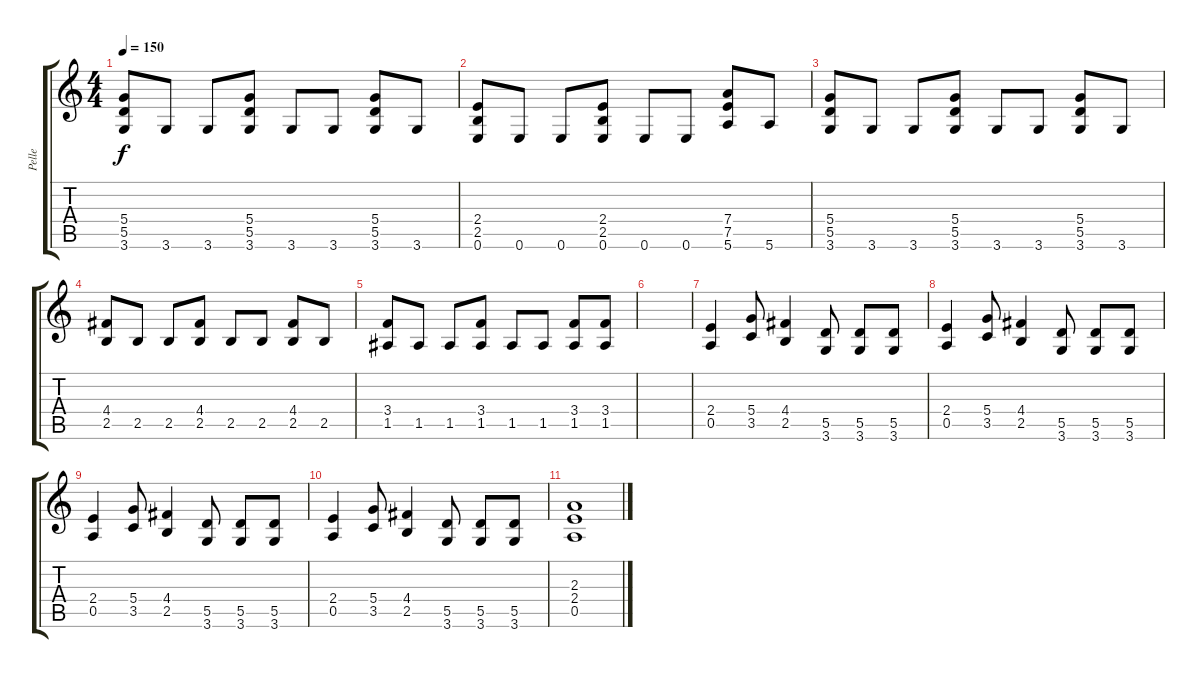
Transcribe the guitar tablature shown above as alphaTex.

\track ("Pelle" "Pelle") {instrument distortionguitar}
\staff {score tabs}
\tuning (E4 B3 G3 D3 A2 E2) {hide}
\ts (4 4)
\tempo 150
\clef g2
\ks c
(5.4 5.5 3.6).8{dy f} 3.6.8 3.6.8 (5.4 5.5 3.6).8 3.6.8 3.6.8 (5.4 5.5 3.6).8 3.6.8 |
(2.4 2.5 0.6).8 0.6.8 0.6.8 (2.4 2.5 0.6).8 0.6.8 0.6.8 (7.4 7.5 5.6).8 5.6.8 |
(5.4 5.5 3.6).8 3.6.8 3.6.8 (5.4 5.5 3.6).8 3.6.8 3.6.8 (5.4 5.5 3.6).8 3.6.8 |
(4.4 2.5).8 2.5.8 2.5.8 (4.4 2.5).8 2.5.8 2.5.8 (4.4 2.5).8 2.5.8 |
(3.4 1.5).8 1.5.8 1.5.8 (3.4 1.5).8 1.5.8 1.5.8 (3.4 1.5).8 (3.4 1.5).8 |
|
(2.4 0.5).4 (5.4 3.5).8 (4.4 2.5).4 (5.5 3.6).8 (5.5 3.6).8 (5.5 3.6).8 |
(2.4 0.5).4 (5.4 3.5).8 (4.4 2.5).4 (5.5 3.6).8 (5.5 3.6).8 (5.5 3.6).8 |
(2.4 0.5).4 (5.4 3.5).8 (4.4 2.5).4 (5.5 3.6).8 (5.5 3.6).8 (5.5 3.6).8 |
(2.4 0.5).4 (5.4 3.5).8 (4.4 2.5).4 (5.5 3.6).8 (5.5 3.6).8 (5.5 3.6).8 |
(2.3 2.4 0.5).1
